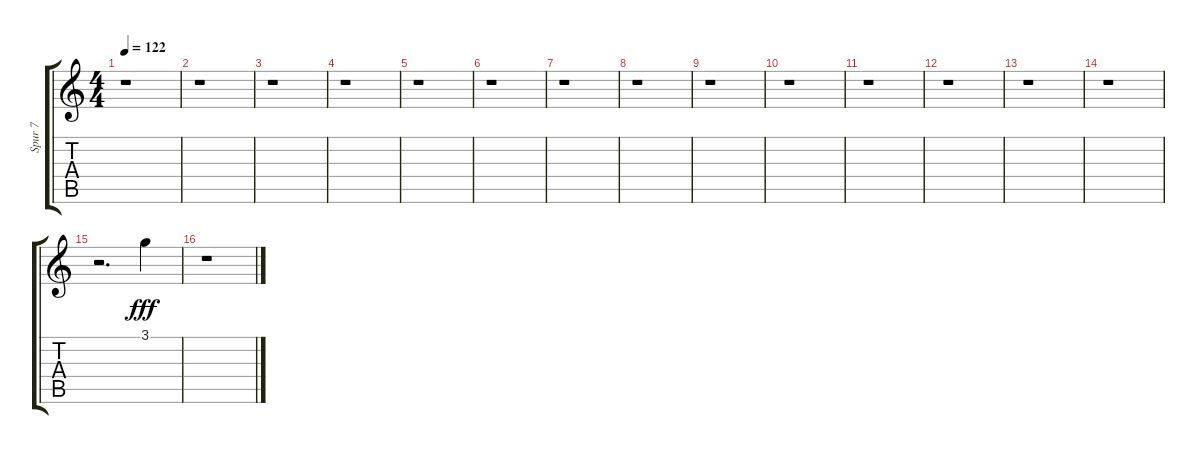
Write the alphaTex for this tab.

\track ("Spur 7" "Spur 7") {instrument electricguitarclean}
\staff {score tabs}
\tuning (E4 B3 G3 D3 A2 E2) {hide}
\ts (4 4)
\tempo 122
\clef g2
\ks c
r.1{dy fff} |
r.1 |
r.1 |
r.1 |
r.1 |
r.1 |
r.1 |
r.1 |
r.1 |
r.1 |
r.1 |
r.1 |
r.1 |
r.1 |
r.2{d} 3.1.4 |
r.1
